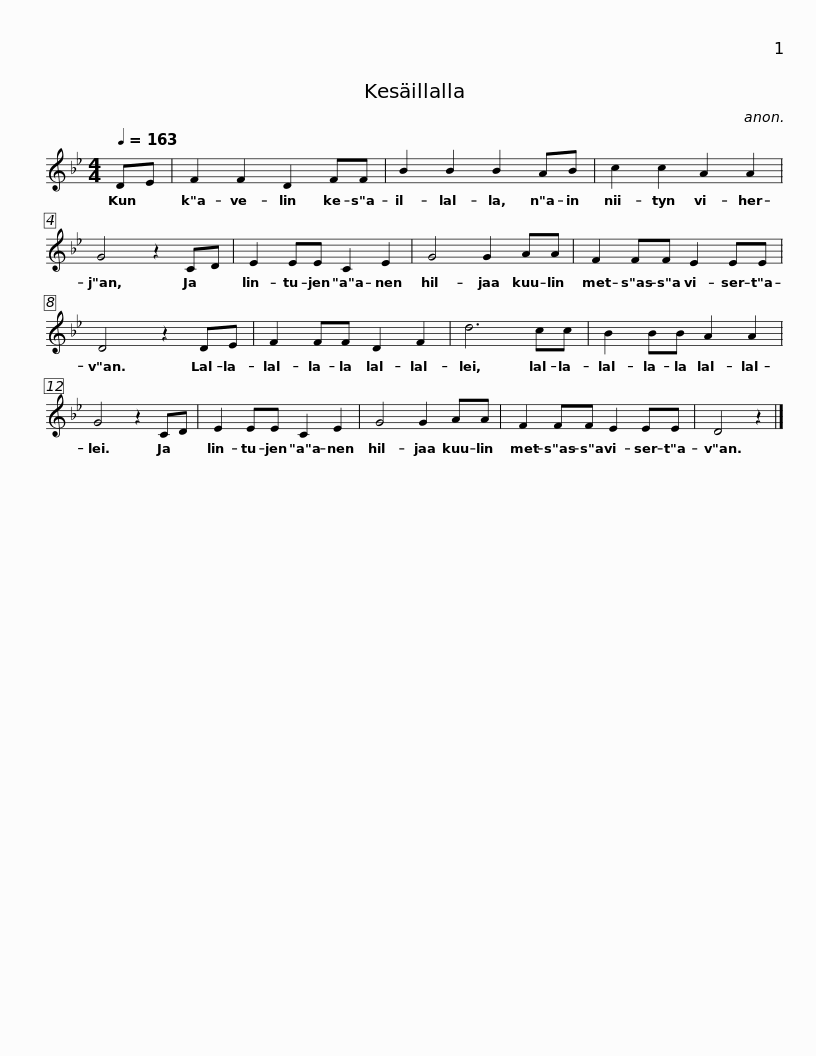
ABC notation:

X:1
L:1/8
Q:1/4=163
M:4/4
I:linebreak $
K:Bb
V:1 treble
V:1
 DE | F2 F2 D2 FF | B2 B2 B2 AB | c2 c2 A2 A2 | G4 z2 CD | %5
 E2 EE C2 E2 |$ G4 G2 AA | F2 FF E2 EE | D4 z2 DE | F2 FF D2 F2 | %10
 d6 cc | B2 BB A2 A2 |$ G4 z2 CD | E2 EE C2 E2 | G4 G2 AA | %15
 F2 FF E2 EE | D4 z2 |] %17
